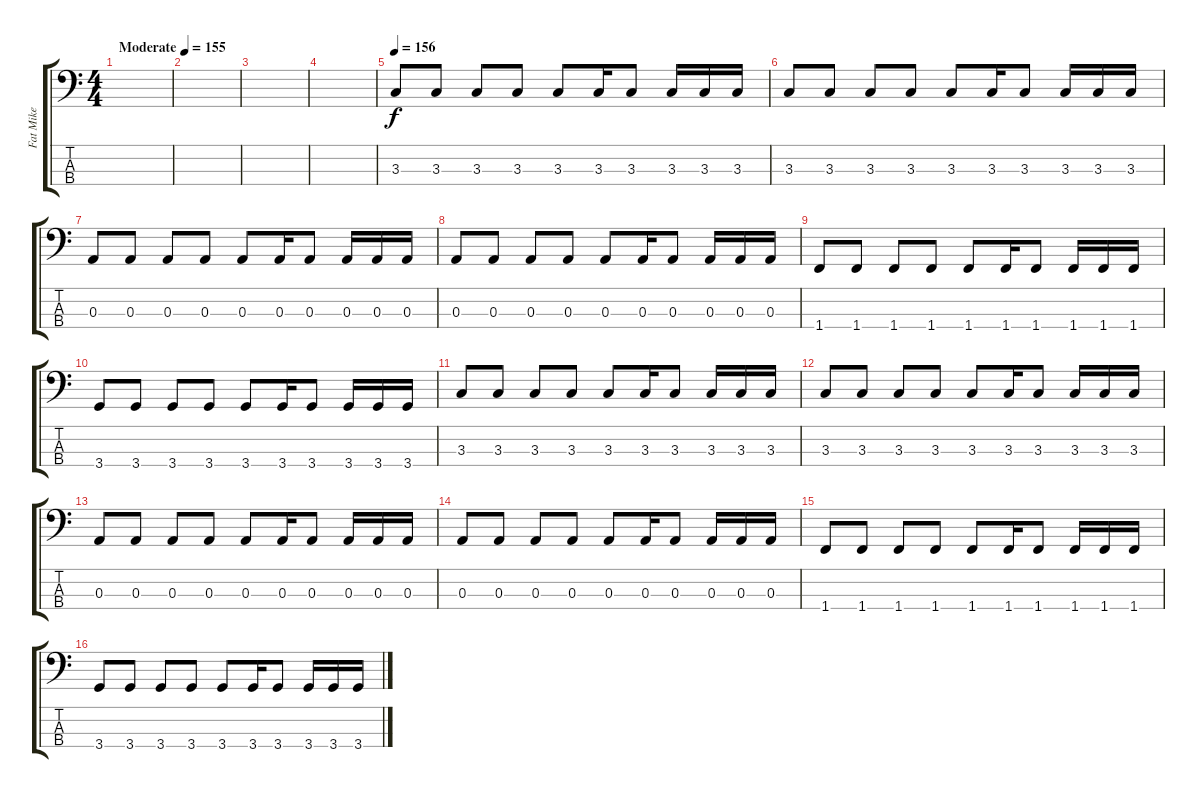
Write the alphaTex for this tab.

\track ("Fat Mike" "Fat Mike") {instrument electricbasspick}
\staff {score tabs}
\tuning (G2 D2 A1 E1) {hide}
\ts (4 4)
\tempo (155 "Moderate")
\clef f4
\ks c
|
|
|
|
\tempo 156
3.3.8 3.3.8 3.3.8 3.3.8 3.3.8 3.3.16 3.3.8 3.3.16 3.3.16 3.3.16 |
3.3.8 3.3.8 3.3.8 3.3.8 3.3.8 3.3.16 3.3.8 3.3.16 3.3.16 3.3.16 |
0.3.8 0.3.8 0.3.8 0.3.8 0.3.8 0.3.16 0.3.8 0.3.16 0.3.16 0.3.16 |
0.3.8 0.3.8 0.3.8 0.3.8 0.3.8 0.3.16 0.3.8 0.3.16 0.3.16 0.3.16 |
1.4.8 1.4.8 1.4.8 1.4.8 1.4.8 1.4.16 1.4.8 1.4.16 1.4.16 1.4.16 |
3.4.8 3.4.8 3.4.8 3.4.8 3.4.8 3.4.16 3.4.8 3.4.16 3.4.16 3.4.16 |
3.3.8 3.3.8 3.3.8 3.3.8 3.3.8 3.3.16 3.3.8 3.3.16 3.3.16 3.3.16 |
3.3.8 3.3.8 3.3.8 3.3.8 3.3.8 3.3.16 3.3.8 3.3.16 3.3.16 3.3.16 |
0.3.8 0.3.8 0.3.8 0.3.8 0.3.8 0.3.16 0.3.8 0.3.16 0.3.16 0.3.16 |
0.3.8 0.3.8 0.3.8 0.3.8 0.3.8 0.3.16 0.3.8 0.3.16 0.3.16 0.3.16 |
1.4.8 1.4.8 1.4.8 1.4.8 1.4.8 1.4.16 1.4.8 1.4.16 1.4.16 1.4.16 |
3.4.8 3.4.8 3.4.8 3.4.8 3.4.8 3.4.16 3.4.8 3.4.16 3.4.16 3.4.16
